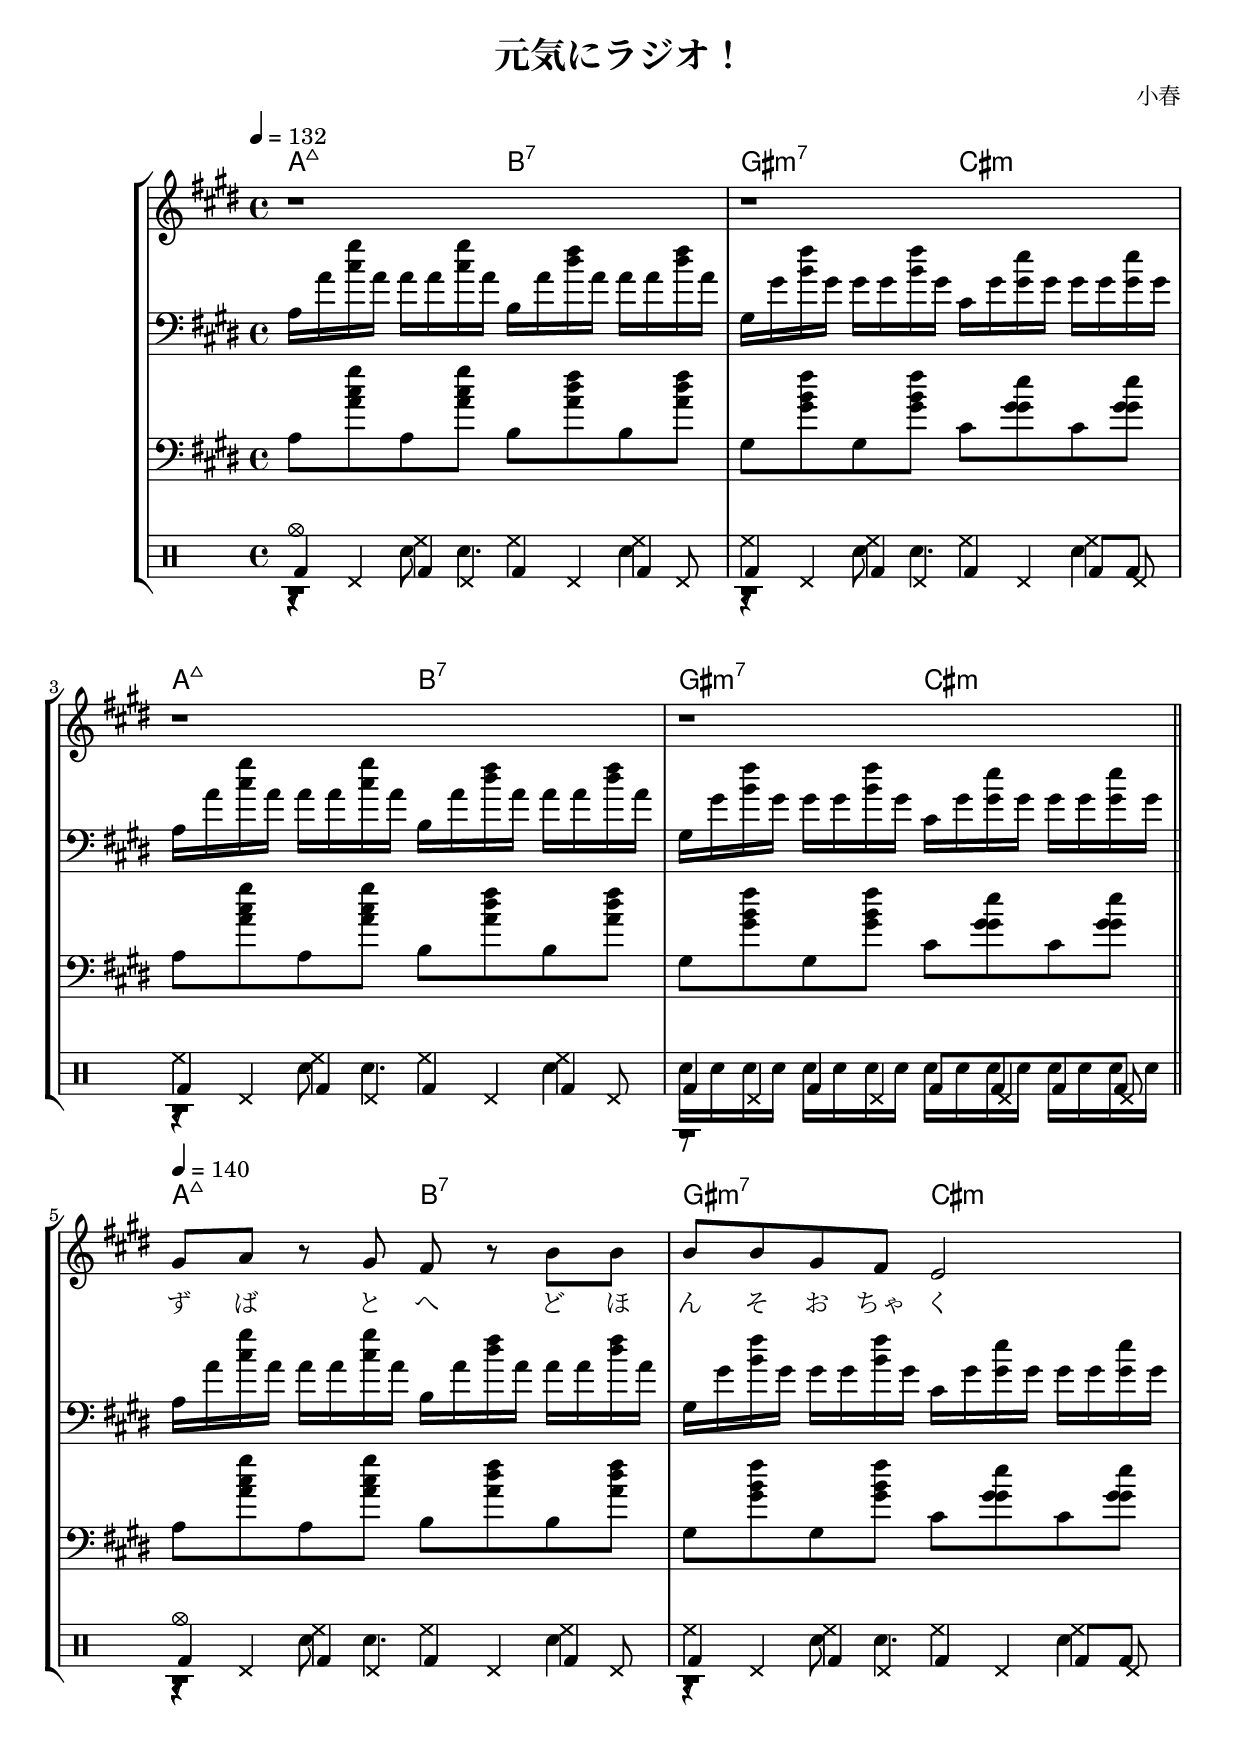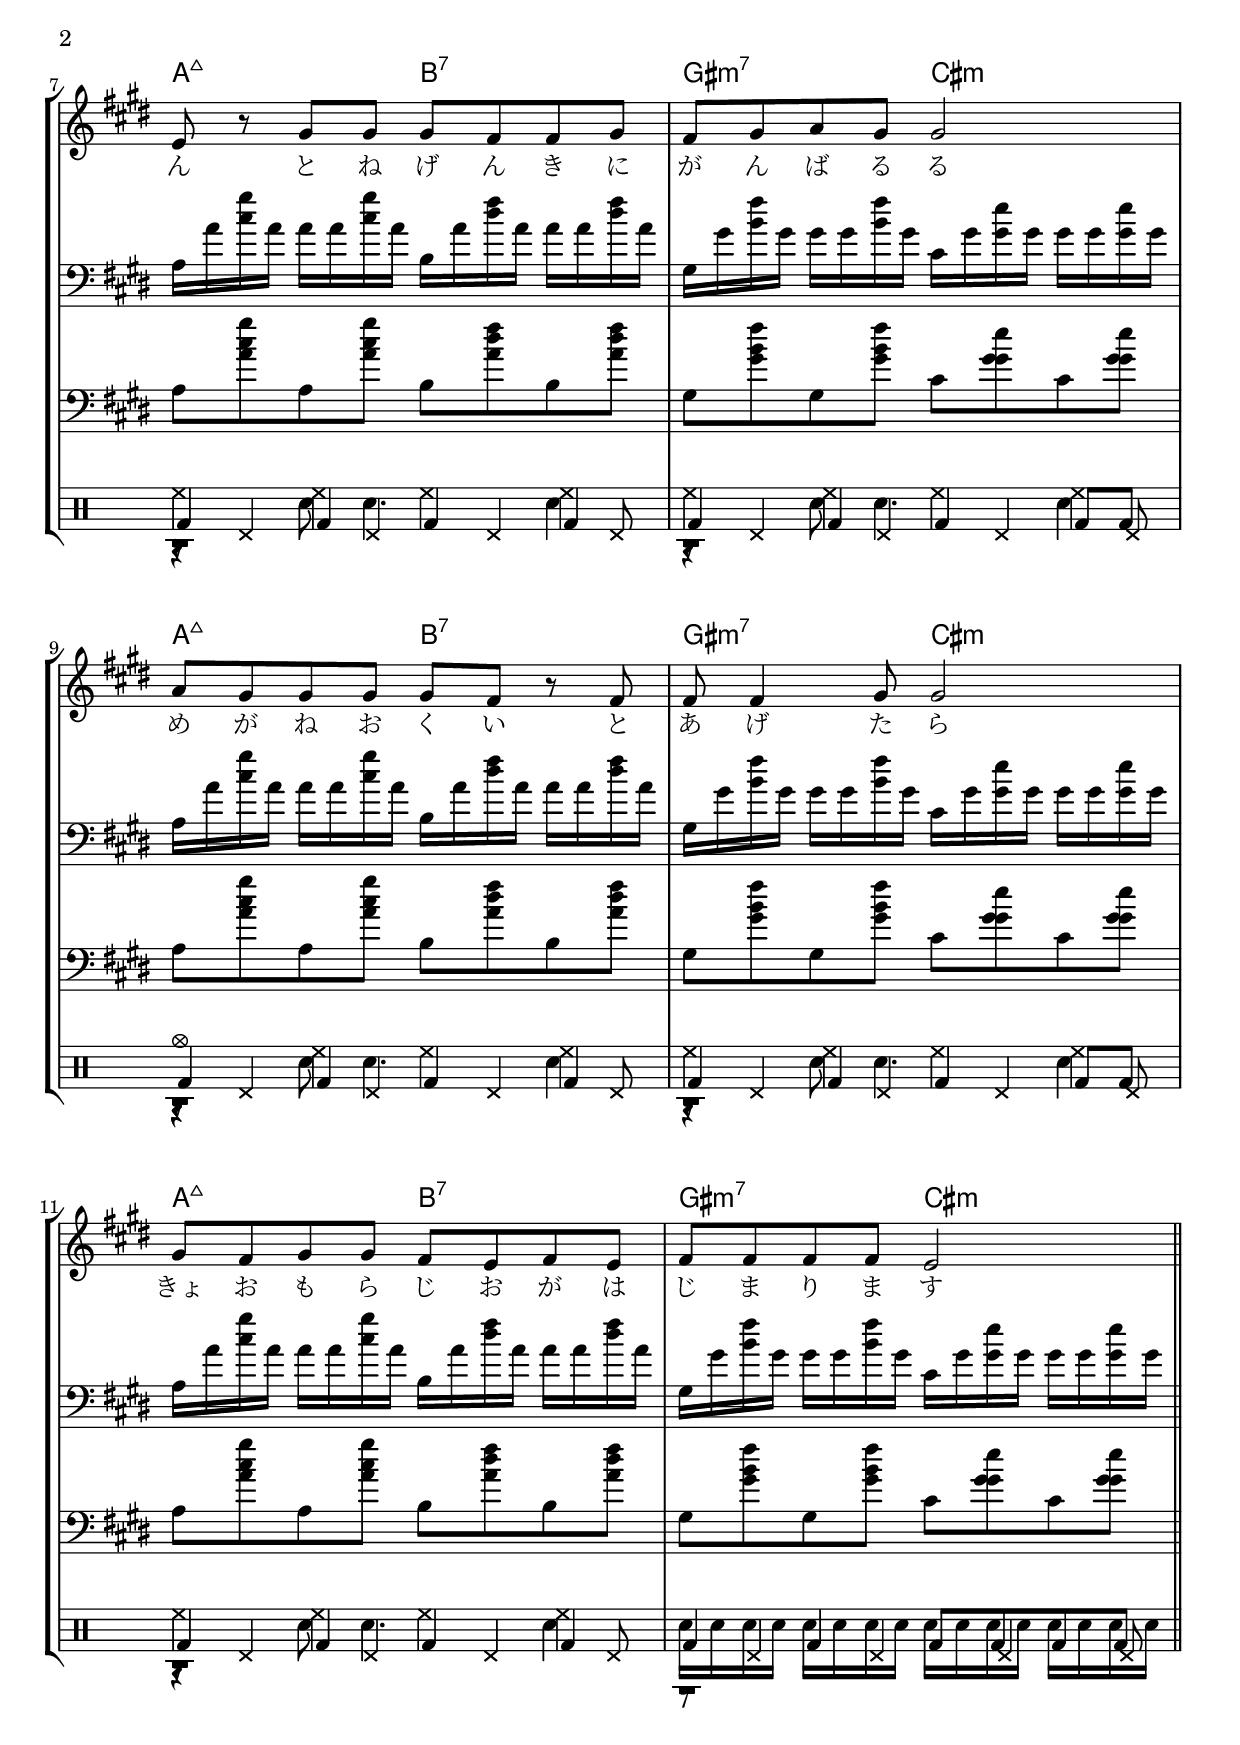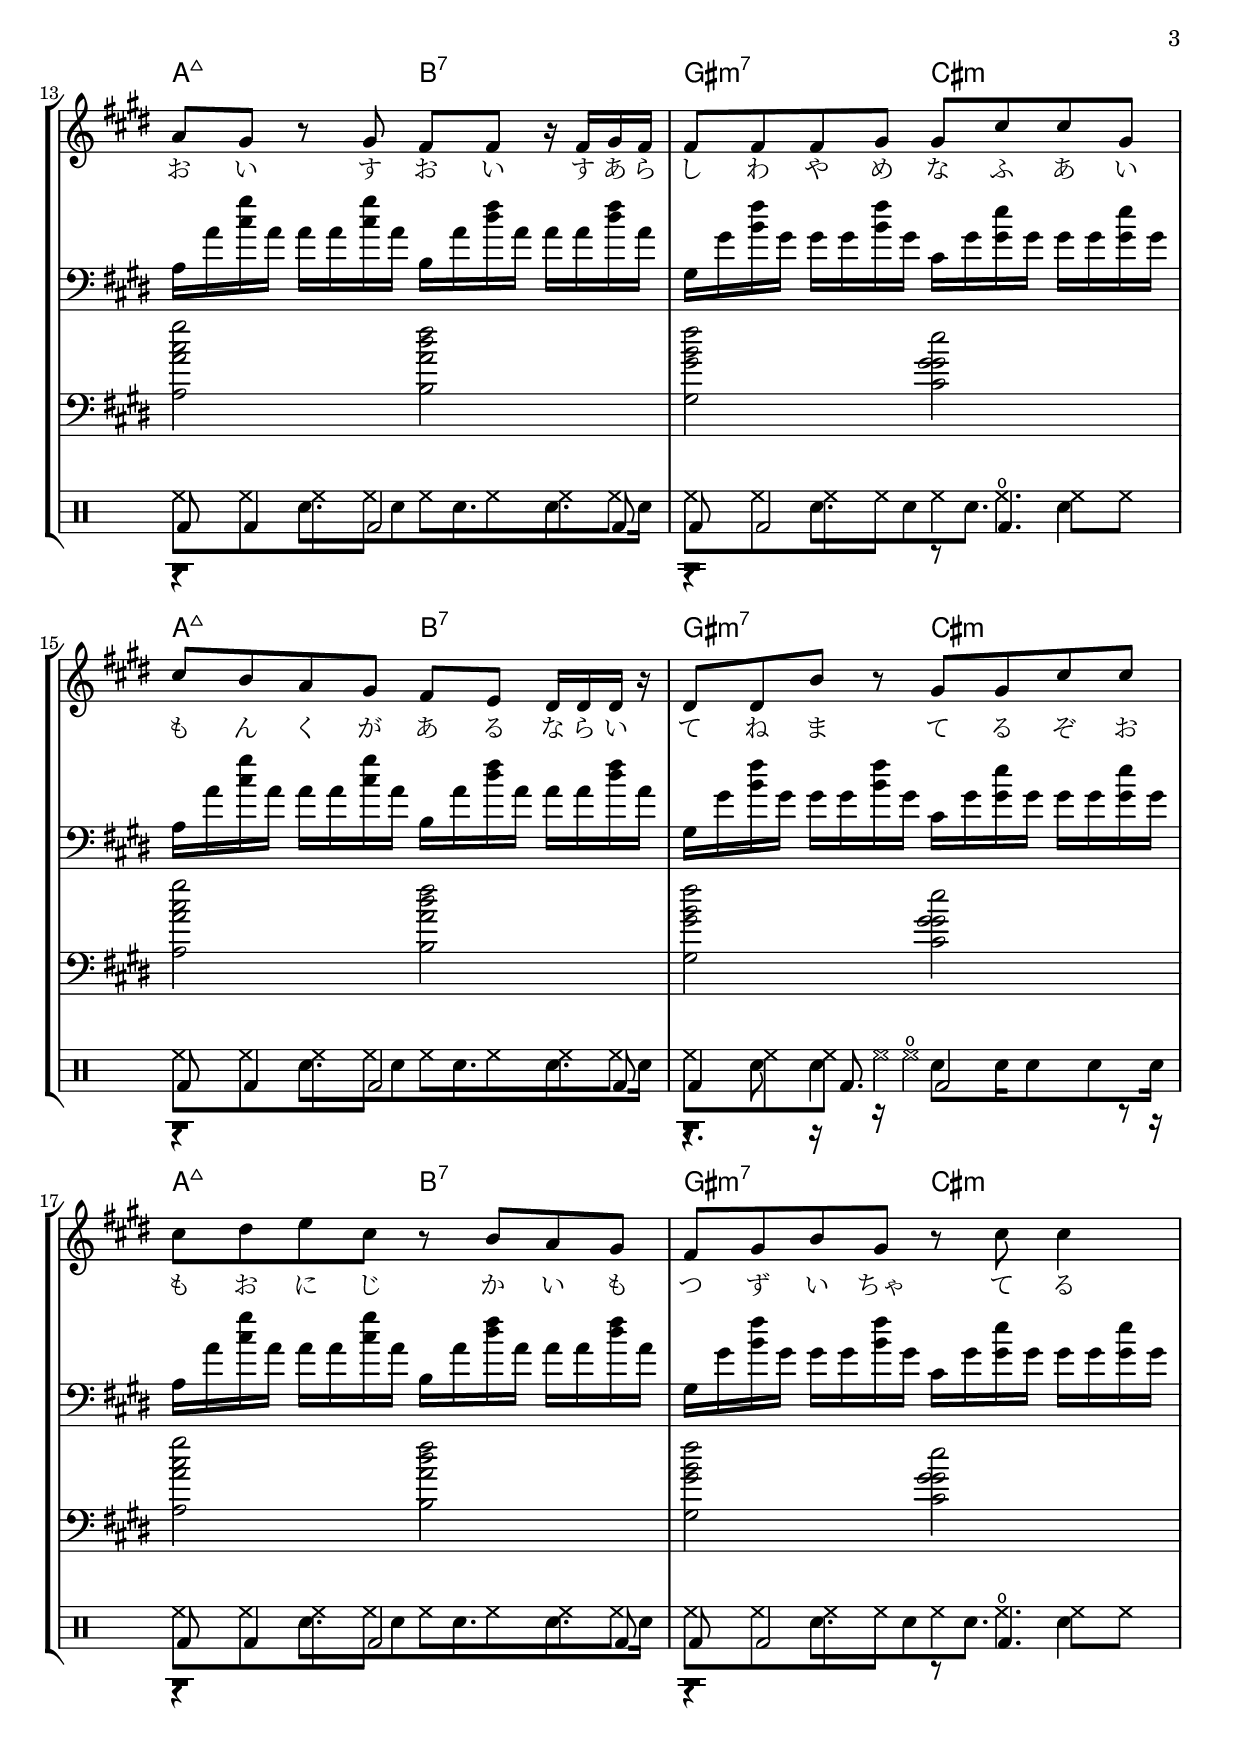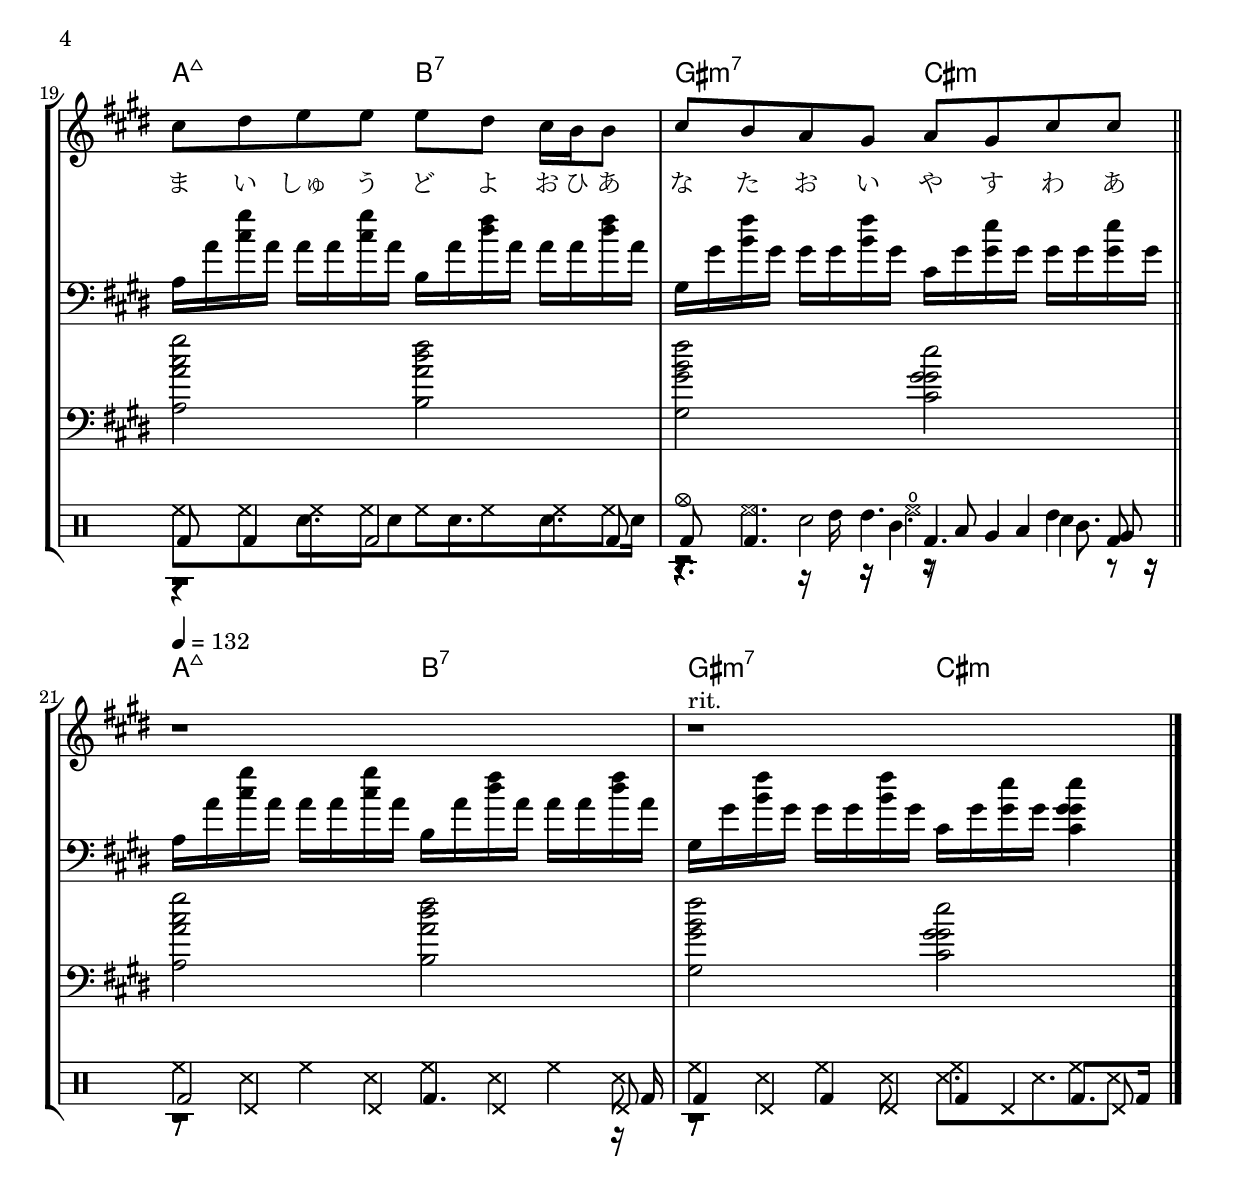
\version "2.12.1"

\header {
	title = \markup {元気にラジオ！}
	composer = \markup \center-column {小春}
}

harmony = \chordmode {
	a2:maj7 b:7 gis:min7 cis:m a:maj7 b:7 gis:min7 cis:m 

	a:maj7 b:7 gis:min7 cis:m a:maj7 b:7 gis:min7 cis:m a:maj7 b:7 gis:min7 cis:m a:maj7 b:7 gis:min7 cis:m 

	a:maj7 b:7 gis:min7 cis:m a:maj7 b:7 gis:min7 cis:m a:maj7 b:7 gis:min7 cis:m a:maj7 b:7 gis:min7 cis:m 

	a:maj7 b:7 gis:min7 cis:m 
}

melody = {
	\key e \major
	\tempo 4 = 132
	r1 | r1 | r1 | r1   
	\set Staff.midiInstrument = #"fss0.32"
		\tempo 4 = 140
 gis'8  a'8  r8  gis'8  fis'8  r8  b'8  b'8 
	b'8  b'8  gis'8  fis'8  e'2 
	e'8  r8  gis'8  gis'8  gis'8  fis'8  fis'8  gis'8 
	fis'8  gis'8  a'8  gis'8  gis'2 
	a'8  gis'8  gis'8  gis'8  gis'8  fis'8  r8  fis'8 
	fis'8  fis'4  gis'8  gis'2 
	gis'8  fis'8  gis'8  gis'8  fis'8  e'8  fis'8  e'8 
	fis'8  fis'8  fis'8  fis'8  e'2
	\set Staff.midiInstrument = #"fss0.32"
	 a'8  gis'8  r8  gis'8  fis'8  fis'8  r16  fis'16  gis'16  fis'16 
	fis'8  fis'8  fis'8  gis'8  gis'8  cis''8  cis''8  gis'8 
	cis''8  b'8  a'8  gis'8  fis'8  e'8  dis'16  dis'16  dis'16  r16 
	dis'8  dis'8  b'8  r8  gis'8  gis'8  cis''8  cis''8 
	cis''8  dis''8  e''8  cis''8  r8  b'8  a'8  gis'8 
	fis'8  gis'8  b'8  gis'8  r8  cis''8  cis''4 
	cis''8  dis''8  e''8  e''8  e''8  dis''8  cis''16  b'16  b'8 
	cis''8  b'8  a'8  gis'8  a'8  gis'8  cis''8  cis''8
	\tempo 4 = 132
	r1 | r1^"rit." \bar "|."
}

words = \lyricmode {
	
	ず  ば  と  へ  ど  ほ  ん  そ  お  ちゃ  く  ん  と  ね  げ  ん  き  に  が  ん  ば  る  る  め  が  ね  お  く  い  と  あ  げ  た  ら  きょ  お  も  ら  じ  お  が  は  じ  ま  り  ま  す  
	お  い  す  お  い  す  あ  ら  し  わ  や  め  な  ふ  あ  い  も  ん  く  が  あ  る  な  ら  い  て  ね  ま  て  る  ぞ  お  も  お  に  じ  か  い  も  つ  ず  い  ちゃ  て  る  ま  い  しゅ  う  ど  よ  お  ひ  あ  な  た  お  い  や  す  わ  あ  
	
}

tempochange = {
	\tempo 4 = 132
	r1 | r1 | r1 | r1 \bar "||"
	\tempo 4 = 140
	r1 | r1 | r1 | r1 | r1 | r1 | r1 | r1 \bar "||"
	\tempo 4 = 140
	r1 | r1 | r1 | r1 | r1 | r1 | r1 | r1 \bar "||"
	\tempo 4 = 132
	r1 | \tempo 4 = 99 r2 \tempo 4 = 88 r2 \bar "|."
}

mainacc = {
	\clef bass
	\set Staff.midiInstrument = #"Lead 1 (square)"
	\key e \major
	\tempo 4 = 132
	a16 a' <cis'' gis''> a' a' a' <cis'' gis''> a'
	b16 a' <dis'' fis''> a' a' a' <dis'' fis''> a'
	gis16 gis' <b' fis''> gis' gis' gis' <b' fis''> gis'
	cis'16 gis' <gis' e''> gis' gis' gis' <gis' e''> gis'
	a16 a' <cis'' gis''> a' a' a' <cis'' gis''> a'
	b16 a' <dis'' fis''> a' a' a' <dis'' fis''> a'
	gis16 gis' <b' fis''> gis' gis' gis' <b' fis''> gis'
	cis'16 gis' <gis' e''> gis' gis' gis' <gis' e''> gis'
	\bar "||"

	\set Staff.midiInstrument = #"Lead 1 (square)"
	\tempo 4 = 140
	a16 a' <cis'' gis''> a' a' a' <cis'' gis''> a'
	b16 a' <dis'' fis''> a' a' a' <dis'' fis''> a'
	gis16 gis' <b' fis''> gis' gis' gis' <b' fis''> gis'
	cis'16 gis' <gis' e''> gis' gis' gis' <gis' e''> gis'
	a16 a' <cis'' gis''> a' a' a' <cis'' gis''> a'
	b16 a' <dis'' fis''> a' a' a' <dis'' fis''> a'
	gis16 gis' <b' fis''> gis' gis' gis' <b' fis''> gis'
	cis'16 gis' <gis' e''> gis' gis' gis' <gis' e''> gis'
	a16 a' <cis'' gis''> a' a' a' <cis'' gis''> a'
	b16 a' <dis'' fis''> a' a' a' <dis'' fis''> a'
	gis16 gis' <b' fis''> gis' gis' gis' <b' fis''> gis'
	cis'16 gis' <gis' e''> gis' gis' gis' <gis' e''> gis'
	a16 a' <cis'' gis''> a' a' a' <cis'' gis''> a'
	b16 a' <dis'' fis''> a' a' a' <dis'' fis''> a'
	gis16 gis' <b' fis''> gis' gis' gis' <b' fis''> gis'
	cis'16 gis' <gis' e''> gis' gis' gis' <gis' e''> gis'
	\bar "||"

	\set Staff.midiInstrument = #"Lead 1 (square)"
	a16 a' <cis'' gis''> a' a' a' <cis'' gis''> a'
	b16 a' <dis'' fis''> a' a' a' <dis'' fis''> a'
	gis16 gis' <b' fis''> gis' gis' gis' <b' fis''> gis'
	cis'16 gis' <gis' e''> gis' gis' gis' <gis' e''> gis'
	a16 a' <cis'' gis''> a' a' a' <cis'' gis''> a'
	b16 a' <dis'' fis''> a' a' a' <dis'' fis''> a'
	gis16 gis' <b' fis''> gis' gis' gis' <b' fis''> gis'
	cis'16 gis' <gis' e''> gis' gis' gis' <gis' e''> gis'
	a16 a' <cis'' gis''> a' a' a' <cis'' gis''> a'
	b16 a' <dis'' fis''> a' a' a' <dis'' fis''> a'
	gis16 gis' <b' fis''> gis' gis' gis' <b' fis''> gis'
	cis'16 gis' <gis' e''> gis' gis' gis' <gis' e''> gis'
	a16 a' <cis'' gis''> a' a' a' <cis'' gis''> a'
	b16 a' <dis'' fis''> a' a' a' <dis'' fis''> a'
	gis16 gis' <b' fis''> gis' gis' gis' <b' fis''> gis'
	cis'16 gis' <gis' e''> gis' gis' gis' <gis' e''> gis'
	\bar "||"

	\set Staff.midiInstrument = #"Lead 1 (square)"
	\tempo 4 = 132
	a16 a' <cis'' gis''> a' a' a' <cis'' gis''> a'
	b16 a' <dis'' fis''> a' a' a' <dis'' fis''> a'
	gis16 gis' <b' fis''> gis' gis' gis' <b' fis''> gis'
	cis'16 gis' <gis' e''> gis' <cis' gis' gis' e''>4
	\bar "|."
}

subacc = {
	\clef bass
	\set Staff.midiInstrument = #"Synthstrings 1"
	\key e \major
	\tempo 4 = 132
	a8 <a' cis'' gis''> a <a' cis'' gis''>
	b8 <a' dis'' fis''> b <a' dis'' fis''>
	gis8 <gis' b' fis''> gis <gis' b' fis''>
	cis'8 <gis' gis' e''> cis' <gis' gis' e''>
	a8 <a' cis'' gis''> a <a' cis'' gis''>
	b8 <a' dis'' fis''> b <a' dis'' fis''>
	gis8 <gis' b' fis''> gis <gis' b' fis''>
	cis'8 <gis' gis' e''> cis' <gis' gis' e''>
	\bar "||"

	\set Staff.midiInstrument = #"Synthstrings 1"
	\tempo 4 = 140
	a8 <a' cis'' gis''> a <a' cis'' gis''>
	b8 <a' dis'' fis''> b <a' dis'' fis''>
	gis8 <gis' b' fis''> gis <gis' b' fis''>
	cis'8 <gis' gis' e''> cis' <gis' gis' e''>
	a8 <a' cis'' gis''> a <a' cis'' gis''>
	b8 <a' dis'' fis''> b <a' dis'' fis''>
	gis8 <gis' b' fis''> gis <gis' b' fis''>
	cis'8 <gis' gis' e''> cis' <gis' gis' e''>
	a8 <a' cis'' gis''> a <a' cis'' gis''>
	b8 <a' dis'' fis''> b <a' dis'' fis''>
	gis8 <gis' b' fis''> gis <gis' b' fis''>
	cis'8 <gis' gis' e''> cis' <gis' gis' e''>
	a8 <a' cis'' gis''> a <a' cis'' gis''>
	b8 <a' dis'' fis''> b <a' dis'' fis''>
	gis8 <gis' b' fis''> gis <gis' b' fis''>
	cis'8 <gis' gis' e''> cis' <gis' gis' e''>
	\bar "||"

	\set Staff.midiInstrument = #"Acoustic grand"
	<a a' cis'' gis''>2
	<b a' dis'' fis''>2
	<gis gis' b' fis''>2
	<cis' gis' gis' e''>2
	<a a' cis'' gis''>2
	<b a' dis'' fis''>2
	<gis gis' b' fis''>2
	<cis' gis' gis' e''>2
	<a a' cis'' gis''>2
	<b a' dis'' fis''>2
	<gis gis' b' fis''>2
	<cis' gis' gis' e''>2
	<a a' cis'' gis''>2
	<b a' dis'' fis''>2
	<gis gis' b' fis''>2
	<cis' gis' gis' e''>2
	\bar "||"

	\set Staff.midiInstrument = #"Acoustic grand"
	\tempo 4 = 132
	<a a' cis'' gis''>2
	<b a' dis'' fis''>2
	<gis gis' b' fis''>2
	<cis' gis' gis' e''>2
	\bar "|."
}

percA = {
	\drummode {
	r4 hh4 hh4 hh4  |hh4 hh4 hh4 hh4  |hh4 hh4 hh4 hh4  |r1  \bar "||"
	r4 hh4 hh4 hh4  |hh4 hh4 hh4 hh4  |hh4 hh4 hh4 hh4  |hh4 hh4 hh4 hh4  |r4 hh4 hh4 hh4  |hh4 hh4 hh4 hh4  |hh4 hh4 hh4 hh4  |r1  \bar "||"
	hh8 hh8 hh8 hh8 hh8 hh8 hh8 hh8  |hh8 hh8 hh8 hh8 hh4 hh8 hh8  |hh8 hh8 hh8 hh8 hh8 hh8 hh8 hh8  |hh8 hh8 hh8 hh2 r8  |hh8 hh8 hh8 hh8 hh8 hh8 hh8 hh8  |hh8 hh8 hh8 hh8 hh4 hh8 hh8  |hh8 hh8 hh8 hh8 hh8 hh8 hh8 hh8  |r8 hh2. r8  \bar "||"
	hh4 hh4 hh4 hh4  |hh4 hh4 hh4 hh4  \bar "|."
	}
}

percB = {
	\drummode {
	r4 sn8 sn4. sn4  |r4 sn8 sn4. sn4  |r4 sn8 sn4. sn4  |sn16 sn16 sn16 sn16 sn16 sn16 sn16 sn16 sn16 sn16 sn16 sn16 sn16 sn16 sn16 sn16  \bar "||"
	r4 sn8 sn4. sn4  |r4 sn8 sn4. sn4  |r4 sn8 sn4. sn4  |r4 sn8 sn4. sn4  |r4 sn8 sn4. sn4  |r4 sn8 sn4. sn4  |r4 sn8 sn4. sn4  |sn16 sn16 sn16 sn16 sn16 sn16 sn16 sn16 sn16 sn16 sn16 sn16 sn16 sn16 sn16 sn16  \bar "||"
	r4 sn8. sn8 sn8. sn8. sn16  |r4 sn8. sn8 sn8. sn4  |r4 sn8. sn8 sn8. sn8. sn16  |r8 sn8 sn4 sn8 sn16 sn8 sn8 sn16  |r4 sn8. sn8 sn8. sn8. sn16  |r4 sn8. sn8 sn8. sn4  |r4 sn8. sn8 sn8. sn8. sn16  |r4 sn2 sn4  \bar "||"
	r8 ss4 ss4 ss4 ss8  |r8 ss4 ss8 ss8. ss8. ss8  \bar "|."
	}
}

percC = {
	\drummode {
	bd4 bd4 bd4 bd4  |bd4 bd4 bd4 bd8 bd8  |bd4 bd4 bd4 bd4  |bd4 bd4 bd8 bd8 bd8 bd8  \bar "||"
	bd4 bd4 bd4 bd4  |bd4 bd4 bd4 bd8 bd8  |bd4 bd4 bd4 bd4  |bd4 bd4 bd4 bd8 bd8  |bd4 bd4 bd4 bd4  |bd4 bd4 bd4 bd8 bd8  |bd4 bd4 bd4 bd4  |bd4 bd4 bd8 bd8 bd8 bd8  \bar "||"
	bd8 bd4 bd2 bd8  |bd8 bd2 bd4.  |bd8 bd4 bd2 bd8  |bd4 r16 bd8. bd2  |bd8 bd4 bd2 bd8  |bd8 bd2 bd4.  |bd8 bd4 bd2 bd8  |bd8 bd4. bd4. bd8  \bar "||"
	r8 hhp4 hhp4 hhp4 hhp8  |r8 hhp4 hhp4 hhp4 hhp8  \bar "|."
	}
}

percD = {
	\drummode {
	r8 hhp4 hhp4 hhp4 hhp8  |r8 hhp4 hhp4 hhp4 hhp8  |r8 hhp4 hhp4 hhp4 hhp8  |r8 hhp4 hhp4 hhp4 hhp8  \bar "||"
	r8 hhp4 hhp4 hhp4 hhp8  |r8 hhp4 hhp4 hhp4 hhp8  |r8 hhp4 hhp4 hhp4 hhp8  |r8 hhp4 hhp4 hhp4 hhp8  |r8 hhp4 hhp4 hhp4 hhp8  |r8 hhp4 hhp4 hhp4 hhp8  |r8 hhp4 hhp4 hhp4 hhp8  |r8 hhp4 hhp4 hhp4 hhp8  \bar "||"
	r1  |r2 r8 hho4.  |r1  |r4. r16 hho2 r16  |r1  |r2 r8 hho4.  |r1  |r4. r16 hho2 r16  \bar "||"
	bd2 bd4. r16 bd16  |bd4 bd4 bd4 bd8. bd16  \bar "|."
	}
}

percE = {
	\drummode {
	cymc1  |r1 |r1 |r1 \bar "||"
	cymc1  |r1 |r1 |r1 |cymc1  |r1 |r1 |r1 \bar "||"
	r1 |r1 |r1 |r1 |r1 |r1 |r1 |cymc1  \bar "||"
	r1 | r1 \bar "|."
	}
}

percF = {
	\drummode {
	r1 | r1 | r1 | r1 \bar "||"
	r1 | r1 | r1 | r1 | r1 | r1 | r1 | r1 \bar "||"
	r1 |r1 |r1 |r1 |r1 |r1 |r1 |r4 r16 tommh16 tommh4. tommh4  \bar "||"
	r1 | r1 \bar "|."
	}
}

percG = {
	\drummode {
	r1 | r1 | r1 | r1 \bar "||"
	r1 | r1 | r1 | r1 | r1 | r1 | r1 | r1 \bar "||"
	r1 |r1 |r1 |r1 |r1 |r1 |r1 |r4. r16 tomml4. tomml8.  \bar "||"
	r1 | r1 \bar "|."
	}
}

percH = {
	\drummode {
	r1 | r1 | r1 | r1 \bar "||"
	r1 | r1 | r1 | r1 | r1 | r1 | r1 | r1 \bar "||"
	r1 |r1 |r1 |r1 |r1 |r1 |r1 |r2 r16 toml8 toml4 r16  \bar "||"
	r1 | r1 \bar "|."
	}
}

percI = {
	\drummode {
	r1 | r1 | r1 | r1 \bar "||"
	r1 | r1 | r1 | r1 | r1 | r1 | r1 | r1 \bar "||"
	r1 |r1 |r1 |r1 |r1 |r1 |r1 |r2 r8 tomfh4 tomfh8  \bar "||"
	r1 | r1 \bar "|."
	}
}

\score {
	<<
		\new StaffGroup <<
			\new ChordNames {\harmony}
			\new Voice = "melody" {\melody}
			\new Lyrics \lyricsto "melody" \words
			\new Staff = "mainacc" {\mainacc}
			\new Staff = "subacc" {\subacc}
			\new DrumStaff <<
				\new DrumVoice {\percA}
				\new DrumVoice {\percB}
				\new DrumVoice {\percC}
				\new DrumVoice {\percD}
				\new DrumVoice {\percE}
				\new DrumVoice {\percF}
				\new DrumVoice {\percG}
				\new DrumVoice {\percH}
				\new DrumVoice {\percI}
			>>
		>>
	>>
	\layout { }
}
